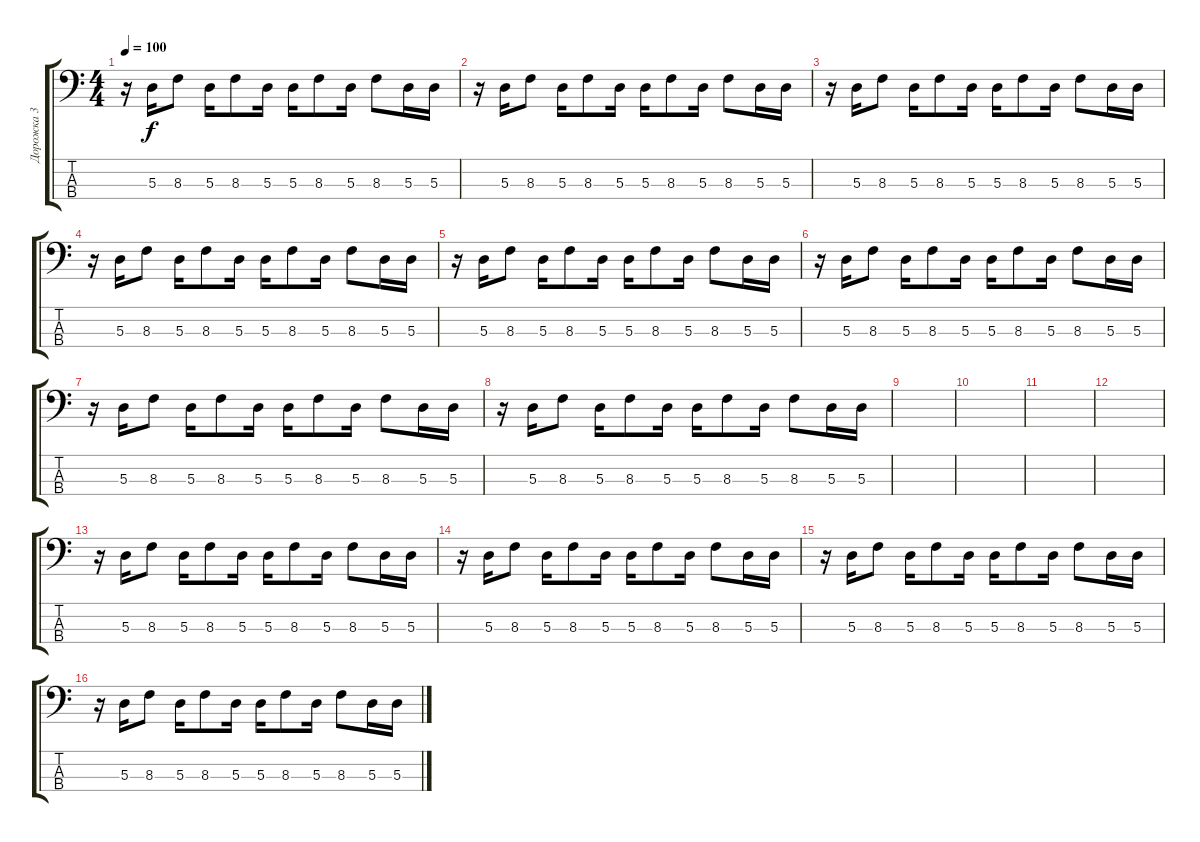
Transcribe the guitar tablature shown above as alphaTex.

\track ("Дорожка 3" "Дорожка 3") {instrument electricbasspick}
\staff {score tabs}
\tuning (G2 D2 A1 E1) {hide}
\ts (4 4)
\tempo 100
\clef f4
\ks c
r.16{dy f} 5.3.16 8.3.8 5.3.16 8.3.8 5.3.16 5.3.16 8.3.8 5.3.16 8.3.8 5.3.16 5.3.16 |
r.16 5.3.16 8.3.8 5.3.16 8.3.8 5.3.16 5.3.16 8.3.8 5.3.16 8.3.8 5.3.16 5.3.16 |
r.16 5.3.16 8.3.8 5.3.16 8.3.8 5.3.16 5.3.16 8.3.8 5.3.16 8.3.8 5.3.16 5.3.16 |
r.16 5.3.16 8.3.8 5.3.16 8.3.8 5.3.16 5.3.16 8.3.8 5.3.16 8.3.8 5.3.16 5.3.16 |
r.16 5.3.16 8.3.8 5.3.16 8.3.8 5.3.16 5.3.16 8.3.8 5.3.16 8.3.8 5.3.16 5.3.16 |
r.16 5.3.16 8.3.8 5.3.16 8.3.8 5.3.16 5.3.16 8.3.8 5.3.16 8.3.8 5.3.16 5.3.16 |
r.16 5.3.16 8.3.8 5.3.16 8.3.8 5.3.16 5.3.16 8.3.8 5.3.16 8.3.8 5.3.16 5.3.16 |
r.16 5.3.16 8.3.8 5.3.16 8.3.8 5.3.16 5.3.16 8.3.8 5.3.16 8.3.8 5.3.16 5.3.16 |
|
|
|
|
r.16 5.3.16 8.3.8 5.3.16 8.3.8 5.3.16 5.3.16 8.3.8 5.3.16 8.3.8 5.3.16 5.3.16 |
r.16 5.3.16 8.3.8 5.3.16 8.3.8 5.3.16 5.3.16 8.3.8 5.3.16 8.3.8 5.3.16 5.3.16 |
r.16 5.3.16 8.3.8 5.3.16 8.3.8 5.3.16 5.3.16 8.3.8 5.3.16 8.3.8 5.3.16 5.3.16 |
r.16 5.3.16 8.3.8 5.3.16 8.3.8 5.3.16 5.3.16 8.3.8 5.3.16 8.3.8 5.3.16 5.3.16
